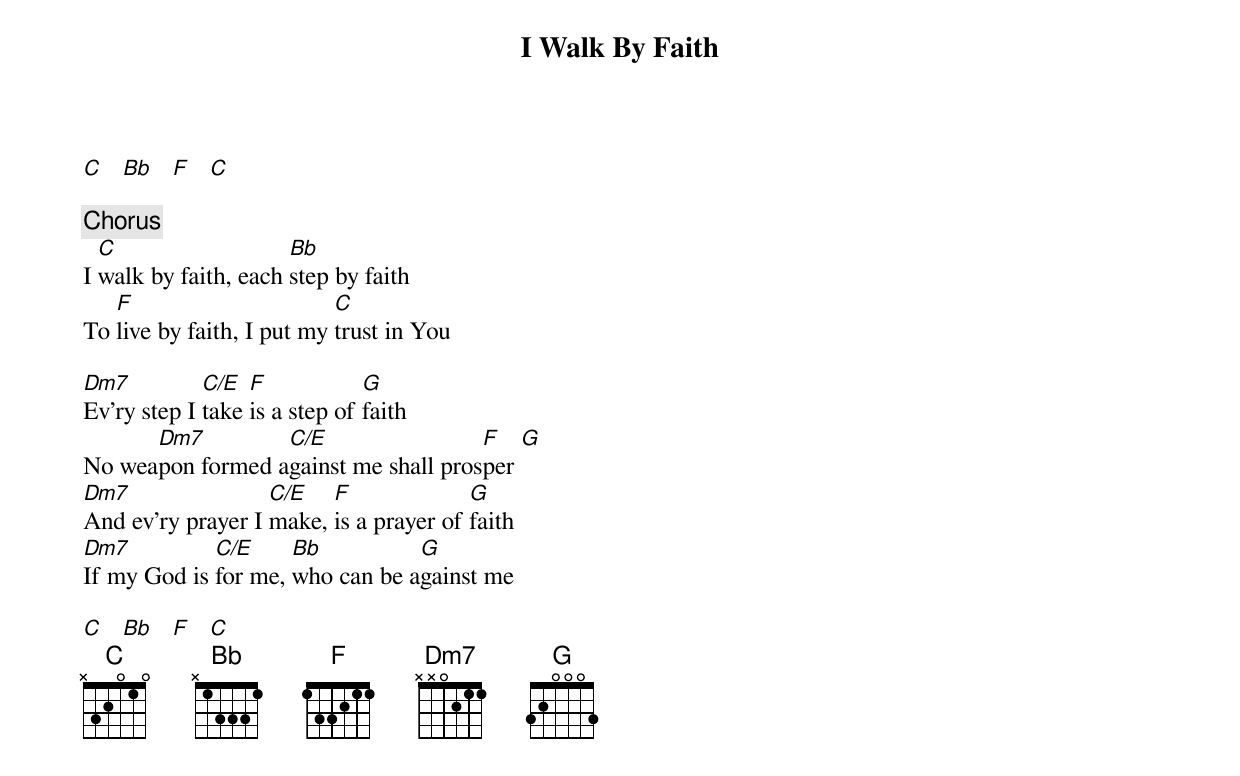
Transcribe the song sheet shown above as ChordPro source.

{Title: I Walk By Faith}

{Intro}
[C]   [Bb]   [F]   [C]

{Chorus}
I [C]walk by faith, each [Bb]step by faith
To [F]live by faith, I put my [C]trust in You

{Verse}
[Dm7]Ev'ry step I [C/E]take [F]is a step of [G]faith
No wea[Dm7]pon formed a[C/E]gainst me shall pros[F]per [G]
[Dm7]And ev'ry prayer I [C/E]make, [F]is a prayer of [G]faith
[Dm7]If my God is [C/E]for me, [Bb]who can be a[G]gainst me

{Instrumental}
[C]   [Bb]   [F]   [C]
